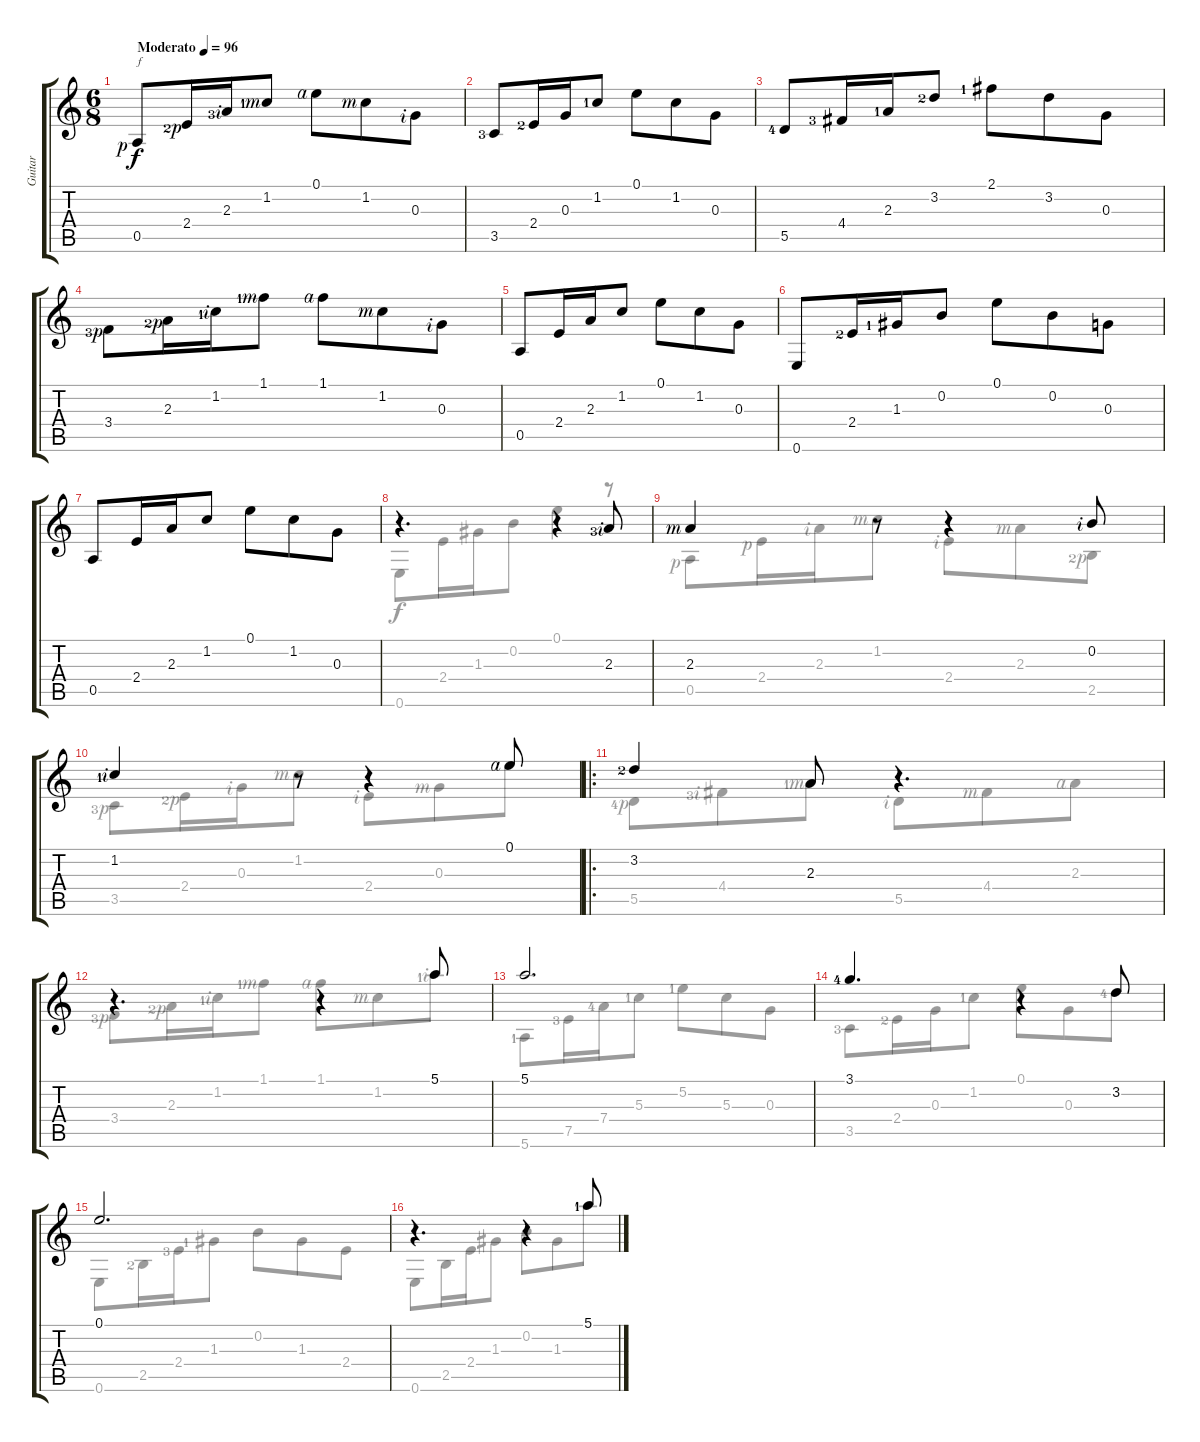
\track ("Guitar" "Guitar") {instrument acousticguitarsteel}
\staff {score tabs}
\tuning (E4 B3 G3 D3 A2 E2) {hide}
\voice
\ts (6 8)
\tempo (96 "Moderato")
\clef g2
\ks c
0.5{rf 1}.8{txt "f" dy f instrument acousticguitarsteel} 2.4{lf 3 rf 1}.16 2.3{lf 4 rf 2}.16 1.2{lf 2 rf 3}.8 0.1{rf 4}.8 1.2{rf 3}.8 0.3{rf 2}.8 |
3.5{lf 4}.8 2.4{lf 3}.16 0.3.16 1.2{lf 2}.8 0.1.8 1.2.8 0.3.8 |
5.5{lf 5}.8 4.4{lf 4}.16 2.3{lf 2}.16 3.2{lf 3}.8 2.1{lf 2}.8 3.2.8 0.3.8 |
3.4{lf 4 rf 1}.8 2.3{lf 3 rf 1}.16 1.2{lf 2 rf 2}.16 1.1{lf 2 rf 3}.8 1.1{rf 4}.8 1.2{rf 3}.8 0.3{rf 2}.8 |
0.5.8 2.4.16 2.3.16 1.2.8 0.1.8 1.2.8 0.3.8 |
0.6.8 2.4{lf 3}.16 1.3{lf 2}.16 0.2.8 0.1.8 0.2.8 0.3.8 |
0.5.8 2.4.16 2.3.16 1.2.8 0.1.8 1.2.8 0.3.8 |
r.4{d} r.4 2.3{lf 4 rf 2}.8 |
2.3{rf 3}.4 r.8 r.4 0.2{rf 2}.8 |
1.2{lf 2 rf 2}.4 r.8 r.4 0.1{rf 4}.8 |
\ro
3.2{lf 3}.4 2.3.8 r.4{d} |
r.4{d} r.4 5.1.8 |
5.1.2{d} |
3.1{lf 5}.4{d} r.4 3.2.8 |
0.1.2{d} |
r.4{d} r.4 5.1{lf 2}.8
\voice
\clef g2
\ottava regular
\simile none
\ks c
|
|
|
|
|
|
|
0.6.8 2.4.16 1.3.16 0.2.8 0.1.4 r.8 |
0.5{rf 1}.8 2.4{rf 1}.16 2.3{rf 2}.16 1.2{rf 3}.8 2.4{rf 2}.8 2.3{rf 3}.8 2.5{lf 3 rf 1}.8 |
3.5{lf 4 rf 1}.8 2.4{lf 3 rf 1}.16 0.3{rf 2}.16 1.2{rf 3}.8 2.4{rf 2}.8 0.3{rf 3}.8 0.1.8 |
5.5{lf 5 rf 1}.8 4.4{lf 4 rf 2}.8 2.3{lf 2 rf 3}.8 5.5{rf 2}.8 4.4{rf 3}.8 2.3{rf 4}.8 |
3.4{lf 4 rf 1}.8 2.3{lf 3 rf 1}.16 1.2{lf 2 rf 2}.16 1.1{lf 2 rf 3}.8 1.1{rf 4}.8 1.2{rf 3}.8 5.1{lf 2 rf 2}.8 |
5.6{lf 2}.8 7.5{lf 4}.16 7.4{lf 5}.16 5.3{lf 2}.8 5.2{lf 2}.8 5.3.8 0.3.8 |
3.5{lf 4}.8 2.4{lf 3}.16 0.3.16 1.2{lf 2}.8 0.1.8 0.3.8 3.2{lf 5}.8 |
0.6.8 2.5{lf 3}.16 2.4{lf 4}.16 1.3{lf 2}.8 0.2.8 1.3.8 2.4.8 |
0.6.8 2.5.16 2.4.16 1.3.8 0.2.8 1.3.8 5.1.8
